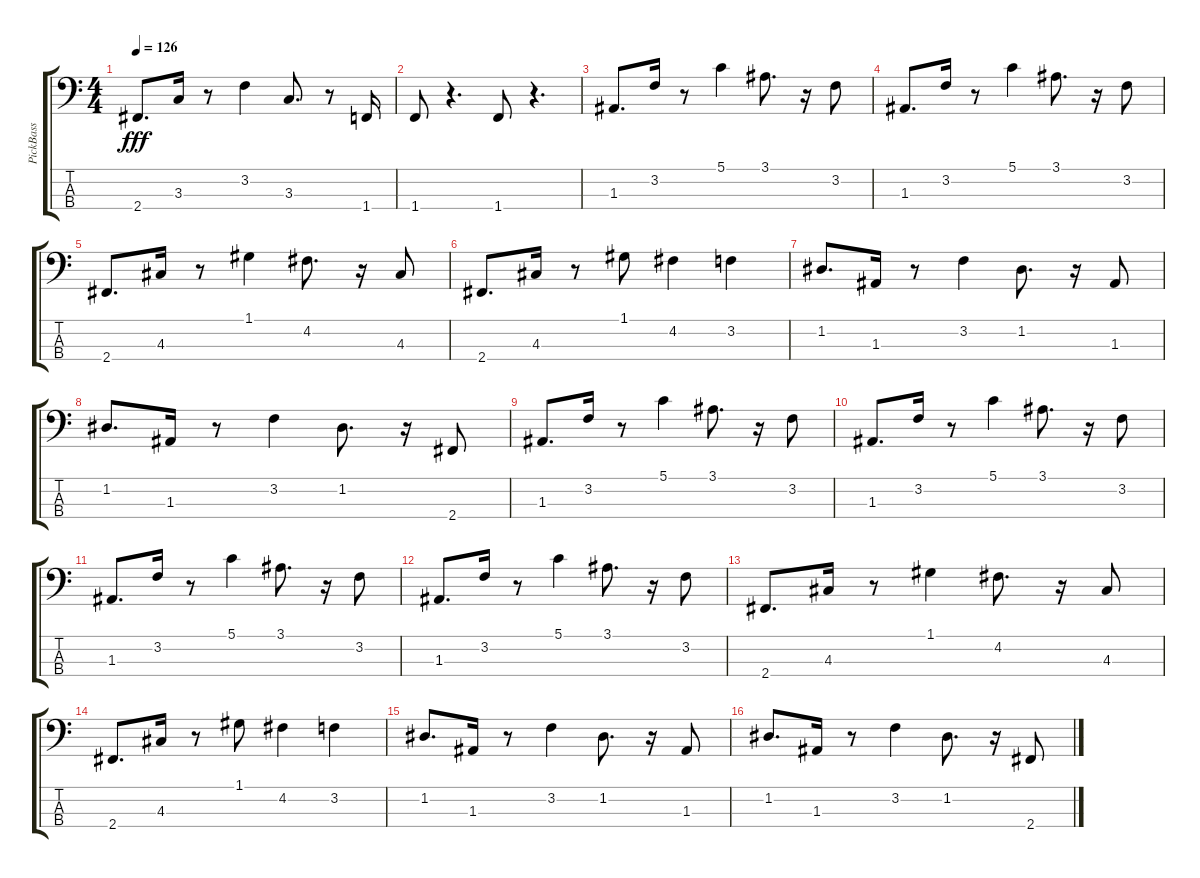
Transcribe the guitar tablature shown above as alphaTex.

\track ("PickBass" "PickBass") {instrument electricbasspick}
\staff {score tabs}
\tuning (G2 D2 A1 E1) {hide}
\ts (4 4)
\tempo 126
\clef f4
\ks c
2.4.8{d dy fff} 3.3.16 r.8 3.2.4 3.3.8{d} r.8 1.4.16 |
1.4.8 r.4{d} 1.4.8 r.4{d} |
1.3.8{d} 3.2.16 r.8 5.1.4 3.1.8{d} r.16 3.2.8 |
1.3.8{d} 3.2.16 r.8 5.1.4 3.1.8{d} r.16 3.2.8 |
2.4.8{d} 4.3.16 r.8 1.1.4 4.2.8{d} r.16 4.3.8 |
2.4.8{d} 4.3.16 r.8 1.1.8 4.2.4 3.2.4 |
1.2.8{d} 1.3.16 r.8 3.2.4 1.2.8{d} r.16 1.3.8 |
1.2.8{d} 1.3.16 r.8 3.2.4 1.2.8{d} r.16 2.4.8 |
1.3.8{d} 3.2.16 r.8 5.1.4 3.1.8{d} r.16 3.2.8 |
1.3.8{d} 3.2.16 r.8 5.1.4 3.1.8{d} r.16 3.2.8 |
1.3.8{d} 3.2.16 r.8 5.1.4 3.1.8{d} r.16 3.2.8 |
1.3.8{d} 3.2.16 r.8 5.1.4 3.1.8{d} r.16 3.2.8 |
2.4.8{d} 4.3.16 r.8 1.1.4 4.2.8{d} r.16 4.3.8 |
2.4.8{d} 4.3.16 r.8 1.1.8 4.2.4 3.2.4 |
1.2.8{d} 1.3.16 r.8 3.2.4 1.2.8{d} r.16 1.3.8 |
1.2.8{d} 1.3.16 r.8 3.2.4 1.2.8{d} r.16 2.4.8
